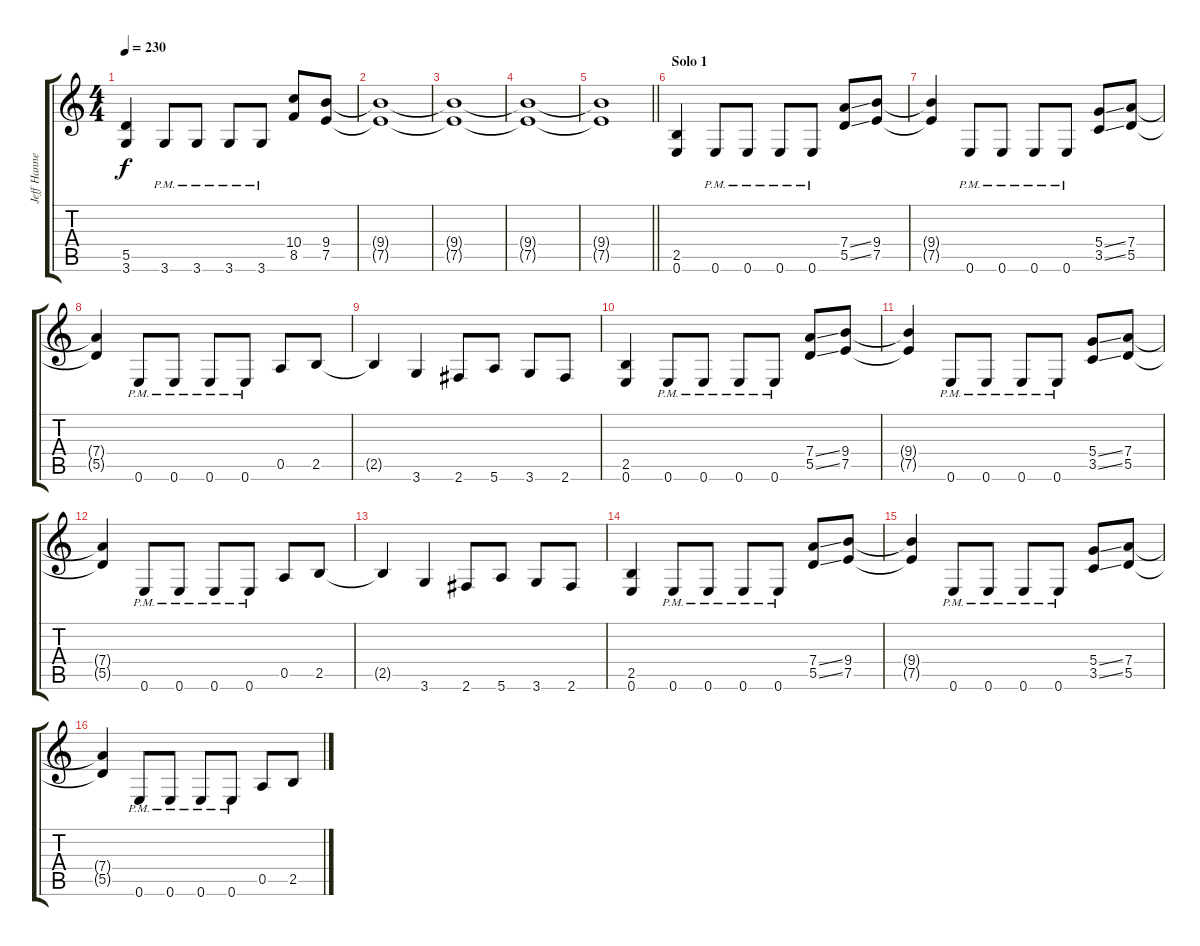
\track ("Jeff Hanneman" "Jeff Hanne") {instrument overdrivenguitar}
\staff {score tabs}
\tuning (E4 B3 G3 D3 A2 E2) {hide}
\ts (4 4)
\tempo 230
\clef g2
\ks c
(5.5{t} 3.6{t}).4{dy f} 3.6{pm}.8 3.6{pm}.8 3.6{pm}.8 3.6{pm}.8 (10.4 8.5).8 (9.4 7.5).8 |
(9.4{t} 7.5{t}).1 |
(9.4{t} 7.5{t}).1 |
(9.4{t} 7.5{t}).1 |
\barLineRight lightlight
(9.4{t} 7.5{t}).1 |
\section ("" "Solo 1")
(2.5 0.6).4 0.6{pm}.8 0.6{pm}.8 0.6{pm}.8 0.6{pm}.8 (7.4{ss} 5.5{ss}).8 (9.4 7.5).8 |
(9.4{t} 7.5{t}).4 0.6{pm}.8 0.6{pm}.8 0.6{pm}.8 0.6{pm}.8 (5.4{ss} 3.5{ss}).8 (7.4 5.5).8 |
(7.4{t} 5.5{t}).4 0.6{pm}.8 0.6{pm}.8 0.6{pm}.8 0.6{pm}.8 0.5.8 2.5.8 |
2.5{t}.4 3.6.4 2.6.8 5.6.8 3.6.8 2.6.8 |
(2.5 0.6).4 0.6{pm}.8 0.6{pm}.8 0.6{pm}.8 0.6{pm}.8 (7.4{ss} 5.5{ss}).8 (9.4 7.5).8 |
(9.4{t} 7.5{t}).4 0.6{pm}.8 0.6{pm}.8 0.6{pm}.8 0.6{pm}.8 (5.4{ss} 3.5{ss}).8 (7.4 5.5).8 |
(7.4{t} 5.5{t}).4 0.6{pm}.8 0.6{pm}.8 0.6{pm}.8 0.6{pm}.8 0.5.8 2.5.8 |
2.5{t}.4 3.6.4 2.6.8 5.6.8 3.6.8 2.6.8 |
(2.5 0.6).4 0.6{pm}.8 0.6{pm}.8 0.6{pm}.8 0.6{pm}.8 (7.4{ss} 5.5{ss}).8 (9.4 7.5).8 |
(9.4{t} 7.5{t}).4 0.6{pm}.8 0.6{pm}.8 0.6{pm}.8 0.6{pm}.8 (5.4{ss} 3.5{ss}).8 (7.4 5.5).8 |
(7.4{t} 5.5{t}).4 0.6{pm}.8 0.6{pm}.8 0.6{pm}.8 0.6{pm}.8 0.5.8 2.5.8
